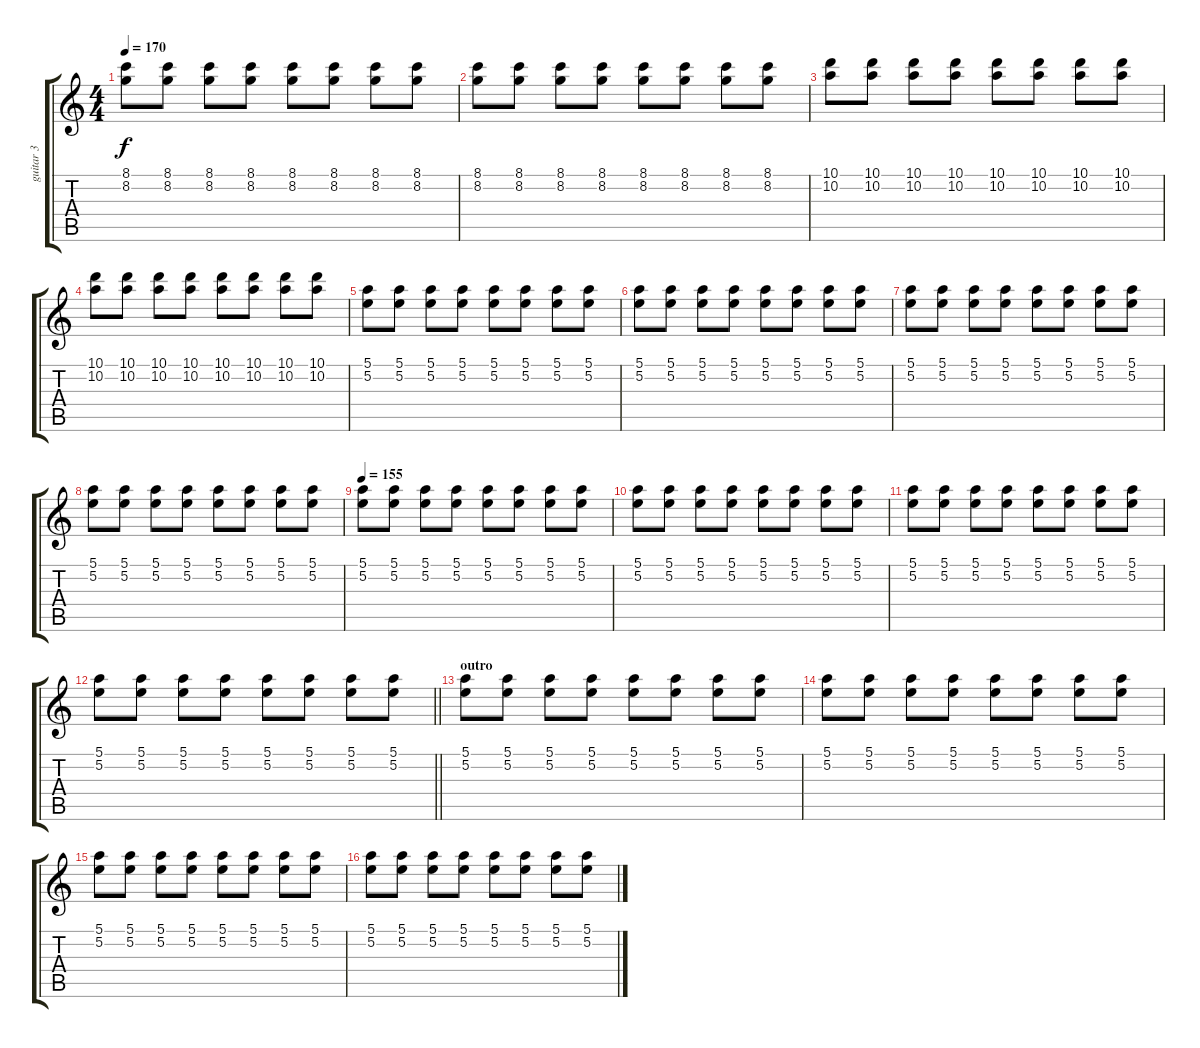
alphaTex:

\track ("guitar 3" "guitar 3") {instrument electricguitarjazz}
\staff {score tabs}
\tuning (E4 B3 G3 D3 A2 E2) {hide}
\ts (4 4)
\tempo 170
\clef g2
\ks c
(8.1 8.2).8{dy f} (8.1 8.2).8 (8.1 8.2).8 (8.1 8.2).8 (8.1 8.2).8 (8.1 8.2).8 (8.1 8.2).8 (8.1 8.2).8 |
(8.1 8.2).8 (8.1 8.2).8 (8.1 8.2).8 (8.1 8.2).8 (8.1 8.2).8 (8.1 8.2).8 (8.1 8.2).8 (8.1 8.2).8 |
(10.1 10.2).8 (10.1 10.2).8 (10.1 10.2).8 (10.1 10.2).8 (10.1 10.2).8 (10.1 10.2).8 (10.1 10.2).8 (10.1 10.2).8 |
(10.1 10.2).8 (10.1 10.2).8 (10.1 10.2).8 (10.1 10.2).8 (10.1 10.2).8 (10.1 10.2).8 (10.1 10.2).8 (10.1 10.2).8 |
(5.1 5.2).8 (5.1 5.2).8 (5.1 5.2).8 (5.1 5.2).8 (5.1 5.2).8 (5.1 5.2).8 (5.1 5.2).8 (5.1 5.2).8 |
(5.1 5.2).8 (5.1 5.2).8 (5.1 5.2).8 (5.1 5.2).8 (5.1 5.2).8 (5.1 5.2).8 (5.1 5.2).8 (5.1 5.2).8 |
(5.1 5.2).8 (5.1 5.2).8 (5.1 5.2).8 (5.1 5.2).8 (5.1 5.2).8 (5.1 5.2).8 (5.1 5.2).8 (5.1 5.2).8 |
(5.1 5.2).8 (5.1 5.2).8 (5.1 5.2).8 (5.1 5.2).8 (5.1 5.2).8 (5.1 5.2).8 (5.1 5.2).8 (5.1 5.2).8 |
\tempo 155
(5.1 5.2).8{volume 7} (5.1 5.2).8 (5.1 5.2).8 (5.1 5.2).8 (5.1 5.2).8 (5.1 5.2).8 (5.1 5.2).8 (5.1 5.2).8 |
(5.1 5.2).8 (5.1 5.2).8 (5.1 5.2).8 (5.1 5.2).8 (5.1 5.2).8 (5.1 5.2).8 (5.1 5.2).8 (5.1 5.2).8 |
(5.1 5.2).8 (5.1 5.2).8 (5.1 5.2).8 (5.1 5.2).8 (5.1 5.2).8 (5.1 5.2).8 (5.1 5.2).8 (5.1 5.2).8 |
\barLineRight lightlight
(5.1 5.2).8 (5.1 5.2).8 (5.1 5.2).8 (5.1 5.2).8 (5.1 5.2).8 (5.1 5.2).8 (5.1 5.2).8 (5.1 5.2).8 |
\section ("" "outro")
(5.1 5.2).8 (5.1 5.2).8 (5.1 5.2).8 (5.1 5.2).8 (5.1 5.2).8 (5.1 5.2).8 (5.1 5.2).8 (5.1 5.2).8 |
(5.1 5.2).8 (5.1 5.2).8 (5.1 5.2).8 (5.1 5.2).8 (5.1 5.2).8 (5.1 5.2).8 (5.1 5.2).8 (5.1 5.2).8 |
(5.1 5.2).8 (5.1 5.2).8 (5.1 5.2).8 (5.1 5.2).8 (5.1 5.2).8 (5.1 5.2).8 (5.1 5.2).8 (5.1 5.2).8 |
(5.1 5.2).8 (5.1 5.2).8 (5.1 5.2).8 (5.1 5.2).8 (5.1 5.2).8 (5.1 5.2).8 (5.1 5.2).8 (5.1 5.2).8
